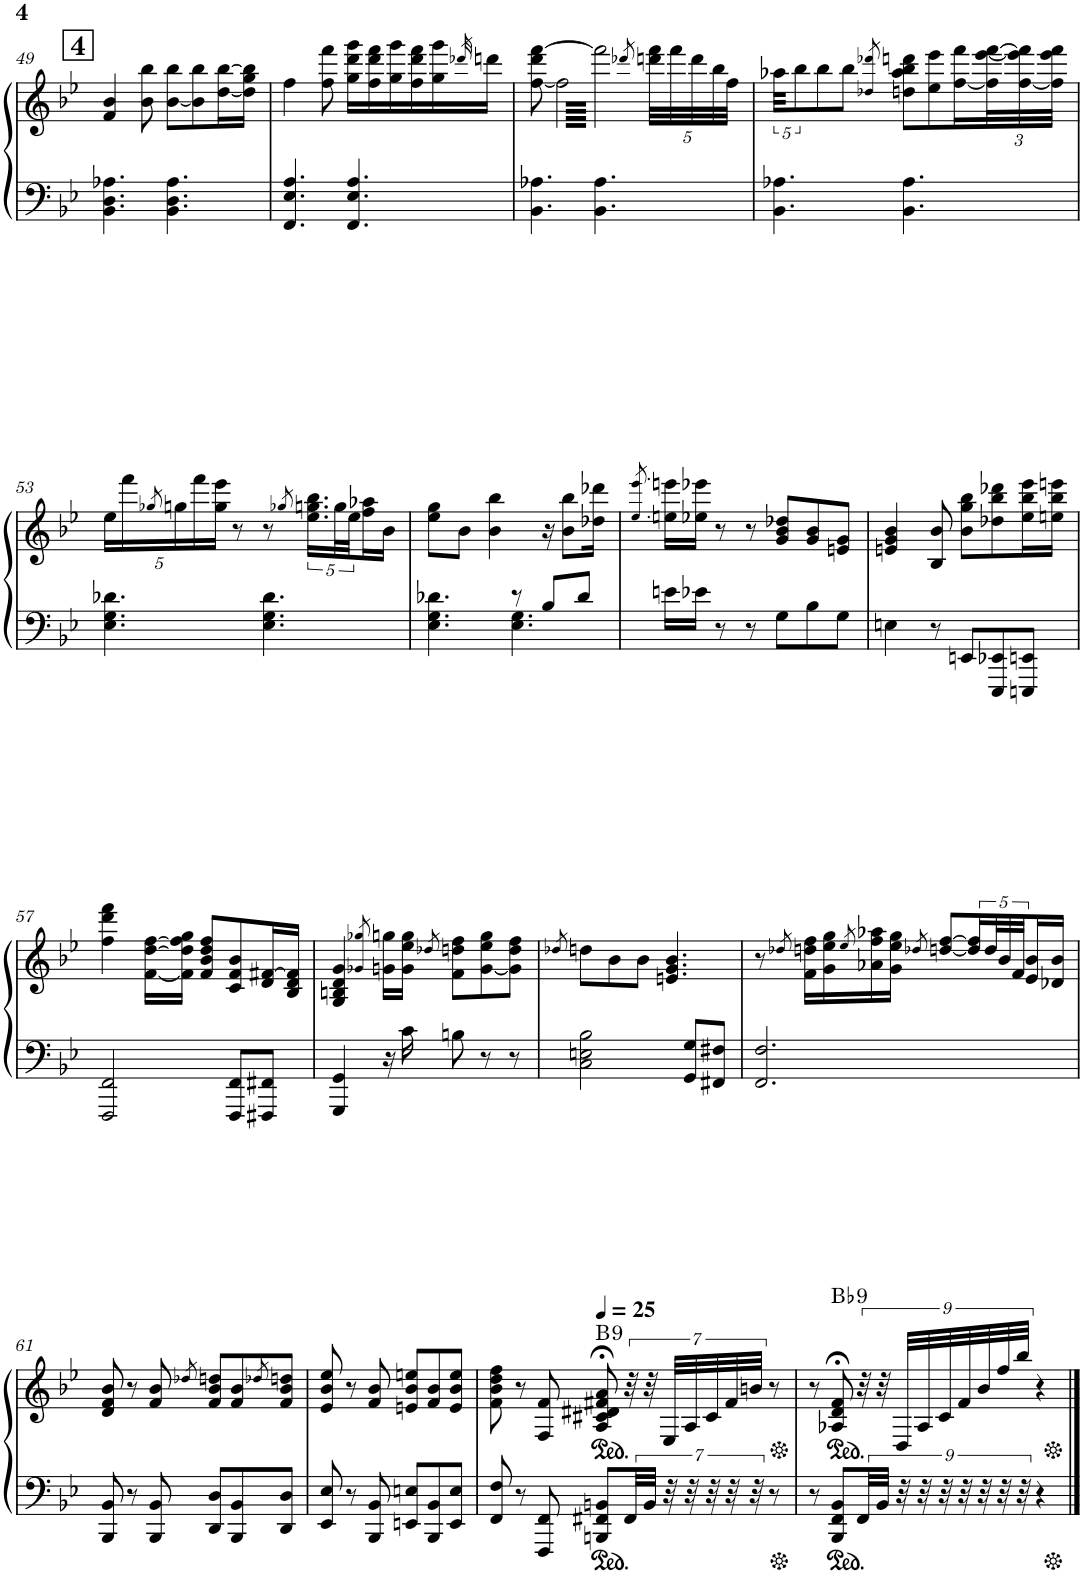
**kern	**kern	**harte
*part1	*part1	*part1
*staff2	*staff1	*
*I"Piano	*	*
*I'Pno.	*	*
!!LO:PB:g=z
*clefF4	*clefG2	*
*k[b-e-]	*k[b-e-]	*
*M6/8	*M6/8	*
!!LO:REH:place=s1:a:B:cj:fs=14:t=4
=49	=49	=49
4.BB-\ 4.D\ 4.A-X\	4f/ 4b-/	.
.	8b-\ 8bb-\	.
4.BB-\ 4.D\ 4.A-\	[8b-\ 8bb-\L	.
.	8b-\] 8bb-\	.
.	[16dd\ [16bb-\L	.
.	16dd\] 16gg\ 16bb-\]JJ	.
=50	=50	=50
4.FF/ 4.E-/ 4.A/	4ff\	.
.	8ff\ 8fff\	.
4.FF/ 4.E-/ 4.A/	16gg\ 16ddd\ 16ggg\LL	.
.	16ff\ 16ddd\ 16fff\	.
.	16gg\ 16ggg\	.
.	16ff\ 16ddd\ 16fff\	.
.	16gg\ 16ggg\	.
.	32qddd-X/	.
.	16dddn\JJ	.
=51	=51	=51
4.BB-\ 4.A-X\	[8ff\ 8ddd\ [8fff\	.
*	*tremolo	*
.	128ff\]LLLLL	.
.	128fff\]	.
.	128ff\	.
.	128fff\]	.
.	128ff\	.
.	128fff\]	.
.	128ff\	.
.	128fff\]	.
.	128ff\	.
.	128fff\]	.
.	128ff\	.
.	128fff\]	.
.	128ff\	.
.	128fff\]	.
.	128ff\	.
.	128fff\]	.
.	128ff\	.
.	128fff\]	.
.	128ff\	.
.	128fff\]	.
.	128ff\	.
.	128fff\]	.
.	128ff\	.
.	128fff\]	.
.	128ff\	.
.	128fff\]	.
.	128ff\	.
.	128fff\]	.
.	128ff\	.
.	128fff\]	.
.	128ff\	.
.	128fff\]	.
4.BB-\ 4.A-\	128ff\	.
.	128fff\]	.
.	128ff\	.
.	128fff\]	.
.	128ff\	.
.	128fff\]	.
.	128ff\	.
.	128fff\]	.
.	128ff\	.
.	128fff\]	.
.	128ff\	.
.	128fff\]	.
.	128ff\	.
.	128fff\]	.
.	128ff\	.
.	128fff\]	.
.	128ff\	.
.	128fff\]	.
.	128ff\	.
.	128fff\]	.
.	128ff\	.
.	128fff\]	.
.	128ff\	.
.	128fff\]	.
.	128ff\	.
.	128fff\]	.
.	128ff\	.
.	128fff\]	.
.	128ff\	.
.	128fff\]	.
.	128ff\	.
.	128fff\JJJJJ	.
*	*Xtremolo	*
.	8qddd-X/	.
*	*Xbrackettup	*
.	40dddn\ 40fff\LLL	.
.	.	.
.	.	.
.	.	.
.	40fff\	.
.	.	.
.	.	.
.	.	.
.	40ddd\	.
.	.	.
.	.	.
.	.	.
.	40bb-\	.
.	.	.
.	.	.
.	.	.
.	40ff\JJJ	.
.	.	.
.	.	.
.	.	.
=52	=52	=52
*	*brackettup	*
4.BB-\ 4.A-X\	40aa-X\KKL	.
.	.	.
.	.	.
.	.	.
.	10bb-\	.
.	.	.
.	.	.
.	.	.
.	.	.
.	.	.
.	.	.
.	.	.
.	.	.
.	.	.
.	.	.
.	.	.
.	.	.
.	8bb-\	.
.	8bb-\J	.
.	8qdd-X/ 8qddd-X/	.
4.BB-\ 4.A-\	8ddn\ 8aa-\ 8bb-\ 8dddn\L	.
.	8ee-\ 8eee-\	.
.	[16ff\ 16fff\L	.
.	16ff\] [16eee-\ [16fff\	.
!!LO:LB:g=z
=53	=53	=53
*	*Xbrackettup	*
4.E-\ 4.G\ 4.d-X\	20ee-\LL	.
.	20fff\	.
.	8qgg-X/	.
.	20ggn\	.
.	20fff\	.
.	20gg\ 20eee-\JJ	.
.	8r	.
4.E-\ 4.G\ 4.d-\	8r	.
.	8qgg-X/	.
*	*brackettup	*
.	20.ee-\ 20.ggn\ 20.bb-\LL	.
.	40gg\L	.
.	40ee-\J	.
.	16ff\ 16aa-X\	.
.	16b-\JJ	.
=54	=54	=54
*^	*	*
4.E-\ 4.G\ 4.d-X\	4.ryy	8ee-\ 8gg\L	.
.	.	8b-\J	.
.	.	4b-\ 4bb-\	.
8r	4.E-\ 4.G\	.	.
8B-/L	.	16r	.
.	.	8b-\ 8bb-\L	.
8d-/J	.	.	.
.	.	16dd-X\ 16ddd-X\Jk	.
*v	*v	*	*
=55	=55	=55
.	8qee-/ 8qeee-/	.
16en\LL	16een\ 16eeen\LL	.
16e-X\JJ	16ee-X\ 16eee-X\JJ	.
8r	8r	.
8r	8r	.
8G\L	8g/ 8b-/ 8dd-X/L	.
8B-\	8g/ 8b-/	.
8G\J	8en/ 8g/J	.
=56	=56	=56
4En\	4en/ 4g/ 4b-/	.
8r	8B-/ 8b-/	.
8EEn/L	8b-\ 8gg\ 8bb-\L	.
8EEE-/ 8EE-X/	8dd-X\ 8bb-\ 8ddd-X\	.
8EEEn/ 8EEn/J	16ee-\ 16bb-\ 16eee-\L	.
.	16een\ 16bb-\ 16eeen\JJ	.
!!LO:LB:g=z
=57	=57	=57
2FFF/ 2FF/	4ff\ 4ddd\ 4fff\	.
.	[16f\ [16dd\ [16ff\LL	.
.	16f\] 16dd\] 16ff\] 16gg\JJ	.
.	8f/ 8b-/ 8dd/ 8ff/L	.
8FFF/ 8FF/L	8c/ 8f/ 8b-/	.
8FFF#X/ 8FF#X/J	16d/ [16f#X/L	.
.	16B-/ 16d/ 16f#/]JJ	.
=58	=58	=58
4GGG/ 4GG/	4G/ 4Bn/ 4d/ 4g/	.
.	8qg-X/ 8qgg-X/	.
16r	16gn\ 16ggn\LL	.
16c\	16g\ 16ee-\ 16gg\JJ	.
.	8qdd-X/	.
8Bn\	8f\ 8ddn\ 8ff\L	.
8r	[8g\ 8ee-\ 8gg\	.
8r	8g\] 8dd\ 8ff\J	.
=59	=59	=59
.	8qdd-X/	.
2C\ 2En\ 2B-\	8ddn\L	.
.	8b-\	.
.	8b-\J	.
.	4.en/ 4.g/ 4.b-/	.
8GG/ 8G/L	.	.
8FF#X/ 8F#X/J	.	.
=60	=60	=60
2.FF/ 2.F/	8r	.
.	8qdd-X/	.
.	16f\ 16ddn\ 16ff\LL	.
.	16g\ 16ee-\ 16gg\	.
.	8qee-/	.
.	16a-X\ 16ff\ 16aa-X\	.
.	16g\ 16ee-\ 16gg\JJ	.
.	8qdd-X/	.
.	[8ddn/ [8ff/L	.
.	20dd/] 20ff/]L	.
.	40dd/L	.
.	40b-/	.
.	40f/J	.
.	16e-/ 16b-/	.
.	16d-X/ 16b-/JJ	.
!!LO:LB:g=z
=61	=61	=61
8BBB-/ 8BB-/	8d/ 8f/ 8b-/	.
8r	8r	.
8BBB-/ 8BB-/	8f/ 8b-/	.
.	8qdd-X/	.
8DD/ 8D/L	8f/ 8b-/ 8ddn/L	.
8BBB-/ 8BB-/	8f/ 8b-/	.
.	8qdd-X/	.
8DD/ 8D/J	8f/ 8b-/ 8ddn/J	.
=62	=62	=62
8EE-/ 8E-/	8e-/ 8b-/ 8ee-/	.
8r	8r	.
8BBB-/ 8BB-/	8f/ 8b-/	.
8EEn/ 8En/L	8en/ 8b-/ 8een/L	.
8BBB-/ 8BB-/	8f/ 8b-/	.
8EE/ 8E/J	8e/ 8b-/ 8ee/J	.
=63	=63	=63
8FF/ 8F/	8f\ 8b-\ 8dd\ 8ff\	.
8r	8r	.
8FFF/ 8FF/	8F/ 8f/	.
*	*ped	*
*	*MM25	*
!	!	!LO:H:kt=9
8BBBn/ 8FF#X/ 8BBn/L	8A/;< 8c#X/;< 8d#X/;< 8f#X/;< 8a/;<	B:9
56FF#/LL	56r	.
56BB/JJJ	56r	.
56r	56E-/LLL	.
56r	56A/	.
56r	56c#/	.
56r	56f#/	.
56r	56bn/JJJ	.
8r	8r	.
=64	=64	=64
*	*Xped	*
8r	8r	.
*	*ped	*
!	!	!LO:H:kt=9
8BBB-/ 8FF/ 8BB-/L	8A-X/;< 8d/;< 8f/;<	Bb:9
36FF/LL	36r	.
36BB-/JJJ	36r	.
36r	36D/LLL	.
36r	36A-/	.
36r	36c/	.
36r	36f/	.
36r	36b-/	.
36r	36ff/	.
36r	36bb-/JJJ	.
4r	4r	.
*	*Xped	*
==	==	==
*-	*-	*-
